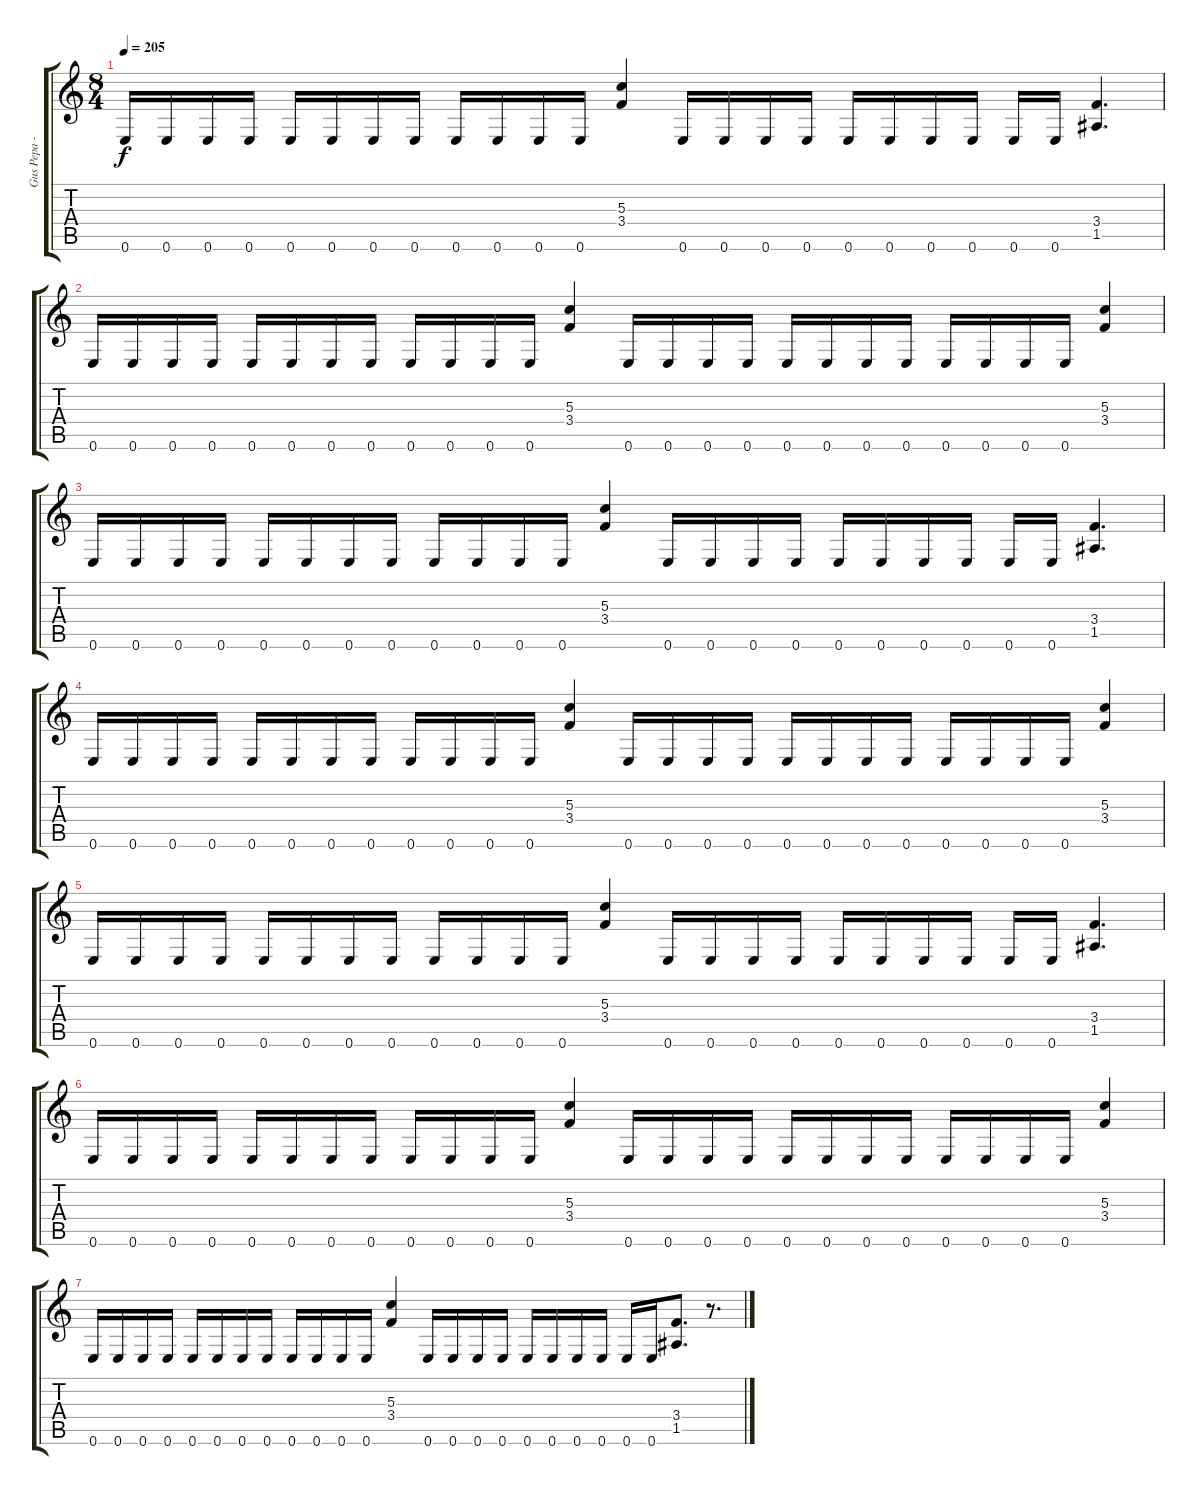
\track ("Gus Pepa - Guitar" "Gus Pepa -") {instrument distortionguitar}
\staff {score tabs}
\tuning (E4 B3 G3 D3 A2 E2) {hide}
\ts (8 4)
\tempo 205
\clef g2
\ks c
0.6.16{dy f} 0.6.16 0.6.16 0.6.16 0.6.16 0.6.16 0.6.16 0.6.16 0.6.16 0.6.16 0.6.16 0.6.16 (5.3 3.4).4 0.6.16 0.6.16 0.6.16 0.6.16 0.6.16 0.6.16 0.6.16 0.6.16 0.6.16 0.6.16 (3.4 1.5).4{d} |
0.6.16 0.6.16 0.6.16 0.6.16 0.6.16 0.6.16 0.6.16 0.6.16 0.6.16 0.6.16 0.6.16 0.6.16 (5.3 3.4).4 0.6.16 0.6.16 0.6.16 0.6.16 0.6.16 0.6.16 0.6.16 0.6.16 0.6.16 0.6.16 0.6.16 0.6.16 (5.3 3.4).4 |
0.6.16 0.6.16 0.6.16 0.6.16 0.6.16 0.6.16 0.6.16 0.6.16 0.6.16 0.6.16 0.6.16 0.6.16 (5.3 3.4).4 0.6.16 0.6.16 0.6.16 0.6.16 0.6.16 0.6.16 0.6.16 0.6.16 0.6.16 0.6.16 (3.4 1.5).4{d} |
0.6.16 0.6.16 0.6.16 0.6.16 0.6.16 0.6.16 0.6.16 0.6.16 0.6.16 0.6.16 0.6.16 0.6.16 (5.3 3.4).4 0.6.16 0.6.16 0.6.16 0.6.16 0.6.16 0.6.16 0.6.16 0.6.16 0.6.16 0.6.16 0.6.16 0.6.16 (5.3 3.4).4 |
0.6.16 0.6.16 0.6.16 0.6.16 0.6.16 0.6.16 0.6.16 0.6.16 0.6.16 0.6.16 0.6.16 0.6.16 (5.3 3.4).4 0.6.16 0.6.16 0.6.16 0.6.16 0.6.16 0.6.16 0.6.16 0.6.16 0.6.16 0.6.16 (3.4 1.5).4{d} |
0.6.16 0.6.16 0.6.16 0.6.16 0.6.16 0.6.16 0.6.16 0.6.16 0.6.16 0.6.16 0.6.16 0.6.16 (5.3 3.4).4 0.6.16 0.6.16 0.6.16 0.6.16 0.6.16 0.6.16 0.6.16 0.6.16 0.6.16 0.6.16 0.6.16 0.6.16 (5.3 3.4).4 |
0.6.16 0.6.16 0.6.16 0.6.16 0.6.16 0.6.16 0.6.16 0.6.16 0.6.16 0.6.16 0.6.16 0.6.16 (5.3 3.4).4 0.6.16 0.6.16 0.6.16 0.6.16 0.6.16 0.6.16 0.6.16 0.6.16 0.6.16 0.6.16 (3.4 1.5).8{d} r.8{d}
